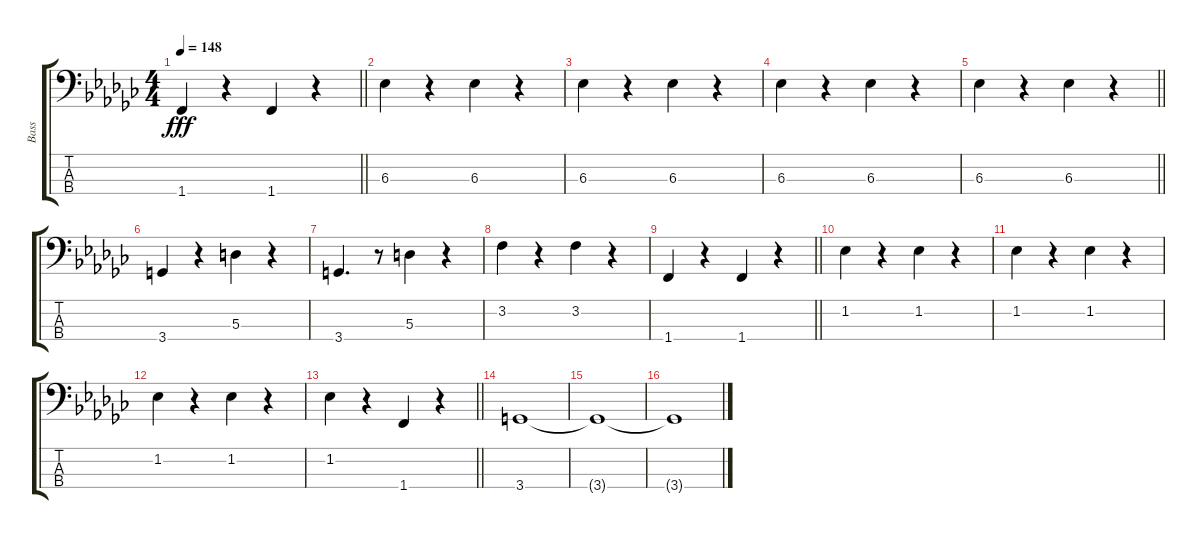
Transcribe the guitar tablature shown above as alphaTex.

\track ("Bass" "Bass") {instrument electricbassfinger}
\staff {score tabs}
\tuning (G2 D2 A1 E1) {hide}
\ts (4 4)
\tempo 148
\clef f4
\barLineRight lightlight
\ks gb
1.4.4{dy fff} r.4 1.4.4 r.4 |
6.3.4 r.4 6.3.4 r.4 |
6.3.4 r.4 6.3.4 r.4 |
6.3.4 r.4 6.3.4 r.4 |
\barLineRight lightlight
6.3.4 r.4 6.3.4 r.4 |
3.4.4 r.4 5.3.4 r.4 |
3.4.4{d} r.8 5.3.4 r.4 |
3.2.4 r.4 3.2.4 r.4 |
\barLineRight lightlight
1.4.4 r.4 1.4.4 r.4 |
1.2.4 r.4 1.2.4 r.4 |
1.2.4 r.4 1.2.4 r.4 |
1.2.4 r.4 1.2.4 r.4 |
\barLineRight lightlight
1.2.4 r.4 1.4.4 r.4 |
3.4.1 |
3.4{t}.1 |
3.4{t}.1
